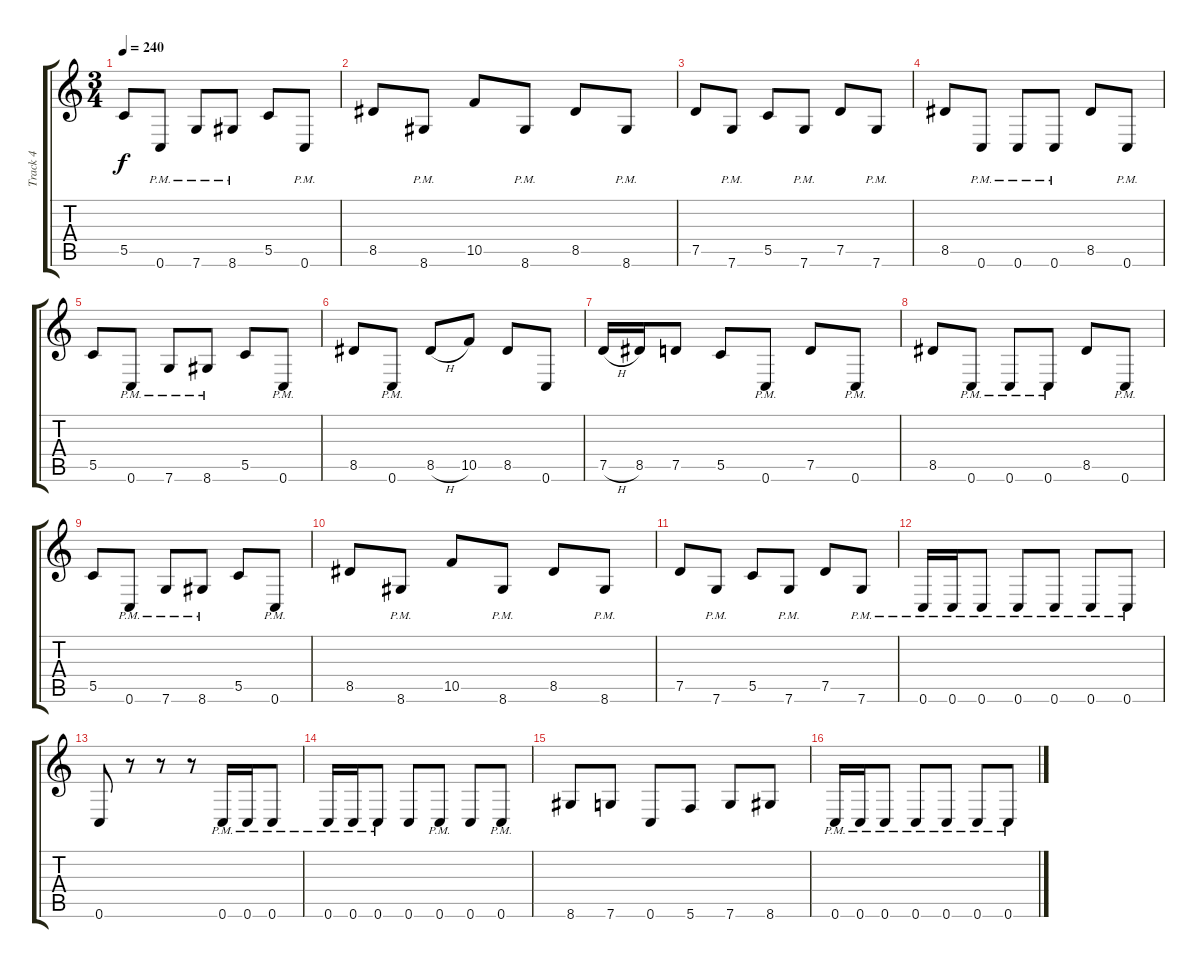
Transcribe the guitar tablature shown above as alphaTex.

\track ("Track 4" "Track 4") {instrument distortionguitar}
\staff {score tabs}
\tuning (D4 A3 F3 C3 G2 C2) {hide}
\ts (3 4)
\tempo 240
\clef g2
\ks c
5.5.8{dy f} 0.6{pm}.8 7.6{pm}.8 8.6{pm}.8 5.5.8 0.6{pm}.8 |
8.5.8 8.6{pm}.8 10.5.8 8.6{pm}.8 8.5.8 8.6{pm}.8 |
7.5.8 7.6{pm}.8 5.5.8 7.6{pm}.8 7.5.8 7.6{pm}.8 |
8.5.8 0.6{pm}.8 0.6{pm}.8 0.6{pm}.8 8.5.8 0.6{pm}.8 |
5.5.8 0.6{pm}.8 7.6{pm}.8 8.6{pm}.8 5.5.8 0.6{pm}.8 |
8.5.8 0.6{pm}.8 8.5{h}.8 10.5.8 8.5.8 0.6.8 |
7.5{h}.16 8.5.16 7.5.8 5.5.8 0.6{pm}.8 7.5.8 0.6{pm}.8 |
8.5.8 0.6{pm}.8 0.6{pm}.8 0.6{pm}.8 8.5.8 0.6{pm}.8 |
5.5.8 0.6{pm}.8 7.6{pm}.8 8.6{pm}.8 5.5.8 0.6{pm}.8 |
8.5.8 8.6{pm}.8 10.5.8 8.6{pm}.8 8.5.8 8.6{pm}.8 |
7.5.8 7.6{pm}.8 5.5.8 7.6{pm}.8 7.5.8 7.6{pm}.8 |
0.6{pm}.16 0.6{pm}.16 0.6{pm}.8 0.6{pm}.8 0.6{pm}.8 0.6{pm}.8 0.6{pm}.8 |
0.6.8 r.8 r.8 r.8 0.6{pm}.16 0.6{pm}.16 0.6{pm}.8 |
0.6{pm}.16 0.6{pm}.16 0.6{pm}.8 0.6.8 0.6{pm}.8 0.6.8 0.6{pm}.8 |
8.6.8 7.6.8 0.6.8 5.6.8 7.6.8 8.6.8 |
0.6{pm}.16 0.6{pm}.16 0.6{pm}.8 0.6{pm}.8 0.6{pm}.8 0.6{pm}.8 0.6{pm}.8
